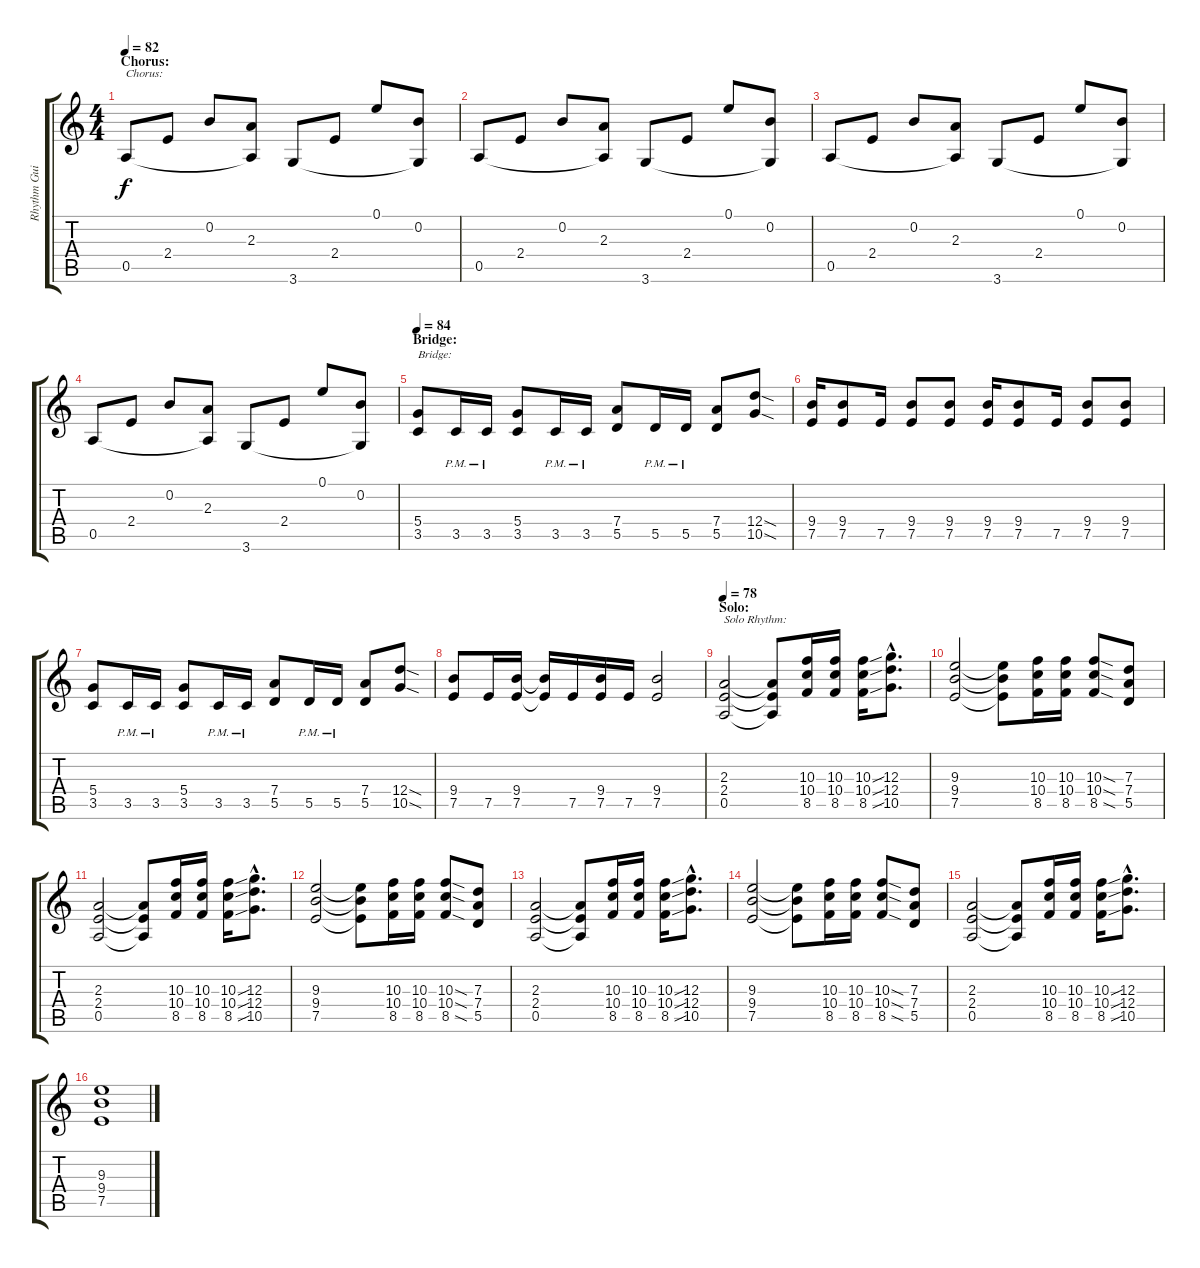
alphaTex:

\track ("Rhythm Guitar 1" "Rhythm Gui") {instrument distortionguitar}
\staff {score tabs}
\tuning (E4 B3 G3 D3 A2 E2) {hide}
\ts (4 4)
\section ("" "Chorus:")
\tempo 82
\clef g2
\ks c
0.5.8{txt "Chorus:" dy f} 2.4.8 0.2.8 (2.3 0.5{t}).8 3.6.8 2.4.8 0.1.8 (0.2 3.6{t}).8 |
0.5.8 2.4.8 0.2.8 (2.3 0.5{t}).8 3.6.8 2.4.8 0.1.8 (0.2 3.6{t}).8 |
0.5.8 2.4.8 0.2.8 (2.3 0.5{t}).8 3.6.8 2.4.8 0.1.8 (0.2 3.6{t}).8 |
0.5.8 2.4.8 0.2.8 (2.3 0.5{t}).8 3.6.8 2.4.8 0.1.8 (0.2 3.6{t}).8 |
\section ("" "Bridge:")
\tempo 84
(5.4 3.5).8{txt "Bridge:"} 3.5{pm}.16 3.5{pm}.16 (5.4 3.5).8 3.5{pm}.16 3.5{pm}.16 (7.4 5.5).8 5.5{pm}.16 5.5{pm}.16 (7.4 5.5).8 (12.4{sod} 10.5{sod}).8 |
(9.4 7.5).16 (9.4 7.5).8 7.5.16 (9.4 7.5).8 (9.4 7.5).8 (9.4 7.5).16 (9.4 7.5).8 7.5.16 (9.4 7.5).8 (9.4 7.5).8 |
(5.4 3.5).8 3.5{pm}.16 3.5{pm}.16 (5.4 3.5).8 3.5{pm}.16 3.5{pm}.16 (7.4 5.5).8 5.5{pm}.16 5.5{pm}.16 (7.4 5.5).8 (12.4{sod} 10.5{sod}).8 |
(9.4 7.5).8 7.5.16 (9.4 7.5).16 (9.4{t} 7.5{t}).16 7.5.16 (9.4 7.5).16 7.5.16 (9.4 7.5).2 |
\section ("" "Solo:")
\tempo 78
(2.3 2.4 0.5).2{txt "Solo Rhythm:"} (2.3{t} 2.4{t} 0.5{t}).8 (10.3 10.4 8.5).16 (10.3 10.4 8.5).16 (10.3{sou} 10.4{sou} 8.5{sou}).16 (12.3{hac} 12.4{hac} 10.5{hac}).8{d} |
(9.3 9.4 7.5).2 (9.3{t} 9.4{t} 7.5{t}).8 (10.3 10.4 8.5).16 (10.3 10.4 8.5).16 (10.3{sod} 10.4{sod} 8.5{sod}).8 (7.3 7.4 5.5).8 |
(2.3 2.4 0.5).2 (2.3{t} 2.4{t} 0.5{t}).8 (10.3 10.4 8.5).16 (10.3 10.4 8.5).16 (10.3{sou} 10.4{sou} 8.5{sou}).16 (12.3{hac} 12.4{hac} 10.5{hac}).8{d} |
(9.3 9.4 7.5).2 (9.3{t} 9.4{t} 7.5{t}).8 (10.3 10.4 8.5).16 (10.3 10.4 8.5).16 (10.3{sod} 10.4{sod} 8.5{sod}).8 (7.3 7.4 5.5).8 |
(2.3 2.4 0.5).2 (2.3{t} 2.4{t} 0.5{t}).8 (10.3 10.4 8.5).16 (10.3 10.4 8.5).16 (10.3{sou} 10.4{sou} 8.5{sou}).16 (12.3{hac} 12.4{hac} 10.5{hac}).8{d} |
(9.3 9.4 7.5).2 (9.3{t} 9.4{t} 7.5{t}).8 (10.3 10.4 8.5).16 (10.3 10.4 8.5).16 (10.3{sod} 10.4{sod} 8.5{sod}).8 (7.3 7.4 5.5).8 |
(2.3 2.4 0.5).2 (2.3{t} 2.4{t} 0.5{t}).8 (10.3 10.4 8.5).16 (10.3 10.4 8.5).16 (10.3{sou} 10.4{sou} 8.5{sou}).16 (12.3{hac} 12.4{hac} 10.5{hac}).8{d} |
(9.3 9.4 7.5).1
